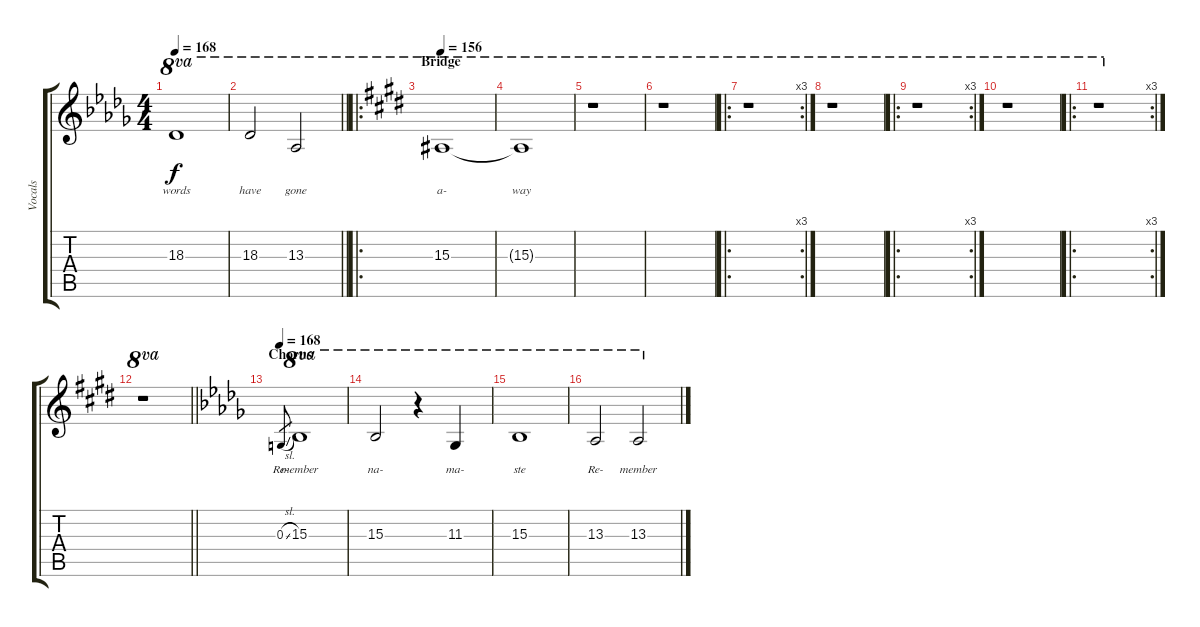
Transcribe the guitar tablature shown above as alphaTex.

\track ("Vocals" "Vocals") {instrument pad4choir}
\staff {score tabs}
\tuning (E4 C4 G3 C3 G2 C2) {hide}
\ts (4 4)
\tempo 168
\clef g2
\ks db
18.3.1{ot 8va lyrics (0 "words") lyrics (1 "") lyrics (2 "") lyrics (3 "") lyrics (4 "") dy f} |
\barLineRight lightlight
18.3.2{ot 8va lyrics (0 "have") lyrics (1 "") lyrics (2 "") lyrics (3 "") lyrics (4 "")} 13.3.2{ot 8va lyrics (0 "gone") lyrics (1 "") lyrics (2 "") lyrics (3 "") lyrics (4 "")} |
\ro
\section ("" "Bridge")
\tempo 156
\ks c#minor
15.3.1{ot 8va lyrics (0 "a-") lyrics (1 "") lyrics (2 "") lyrics (3 "") lyrics (4 "")} |
15.3{t}.1{ot 8va lyrics (0 "way") lyrics (1 "") lyrics (2 "") lyrics (3 "") lyrics (4 "")} |
r.1{ot 8va} |
r.1{ot 8va} |
\ro
\rc 3
r.1{ot 8va} |
r.1{ot 8va} |
\ro
\rc 3
r.1{ot 8va} |
r.1{ot 8va} |
\ro
\rc 3
r.1{ot 8va} |
\barLineRight lightlight
r.1{ot 8va} |
\section ("" "Chorus")
\tempo 168
\ks db
0.3{sl}.8{lyrics (0 "Re-") lyrics (1 "") lyrics (2 "") lyrics (3 "") lyrics (4 "") gr} 15.3.1{ot 8va lyrics (0 "member") lyrics (1 "") lyrics (2 "") lyrics (3 "") lyrics (4 "")} |
15.3.2{ot 8va lyrics (0 "na-") lyrics (1 "") lyrics (2 "") lyrics (3 "") lyrics (4 "")} r.4{ot 8va} 11.3.4{ot 8va lyrics (0 "ma-") lyrics (1 "") lyrics (2 "") lyrics (3 "") lyrics (4 "")} |
15.3.1{ot 8va lyrics (0 "ste") lyrics (1 "") lyrics (2 "") lyrics (3 "") lyrics (4 "")} |
13.3.2{ot 8va lyrics (0 "Re-") lyrics (1 "") lyrics (2 "") lyrics (3 "") lyrics (4 "")} 13.3.2{ot 8va lyrics (0 "member") lyrics (1 "") lyrics (2 "") lyrics (3 "") lyrics (4 "")}
